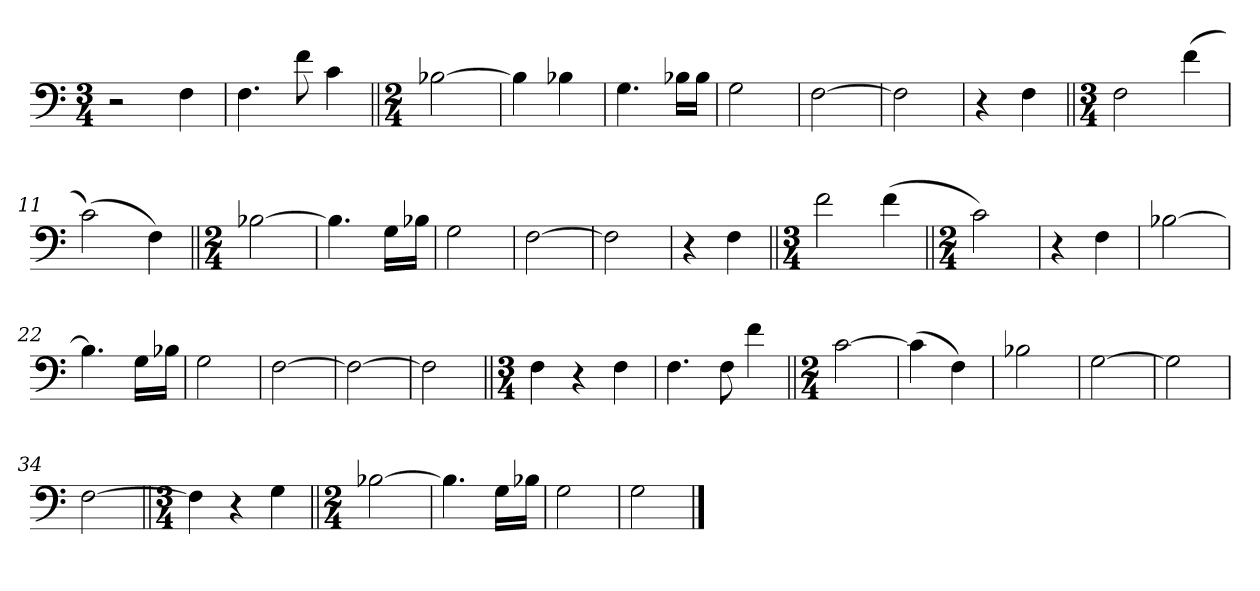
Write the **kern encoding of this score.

**kern
*part1
*staff1
*clefF4
*k[]
*M3/4
=1
2r
4F\
=2
4.F\
8f\
4c\
=3||
*M2/4
[2B-X\
=4
4B-\]
4B-X\
=5
4.G\
16B-X\LL
16B-\JJ
=6
2G\
=7
[2F\
=8
2F\]
=9
4r
4F\
=10||
*M3/4
2F\
(4f\
=11
(2c\)
4F\)
=12||
*M2/4
[2B-X\
=13
4.B-\]
16G\LL
16B-X\JJ
=14
2G\
=15
[2F\
=16
2F\]
=17
4r
4F\
=18||
*M3/4
2f\
(4f\
=19||
*M2/4
2c\)
=20
4r
4F\
=21
[2B-X\
=22
4.B-\]
16G\LL
16B-X\JJ
=23
2G\
=24
[2F\
=25
2F\_
=26
2F\]
=27||
*M3/4
4F\
4r
4F\
=28
4.F\
8F\
4f\
=29||
*M2/4
[2c\
=30
(4c\]
4F\)
=31
2B-X\
=32
[2G\
=33
2G\]
=34
[2F\
=35||
*M3/4
4F\]
4r
4G\
=36||
*M2/4
[2B-X\
=37
4.B-\]
16G\LL
16B-X\JJ
=38
2G\
=39
2G\
==
*-
